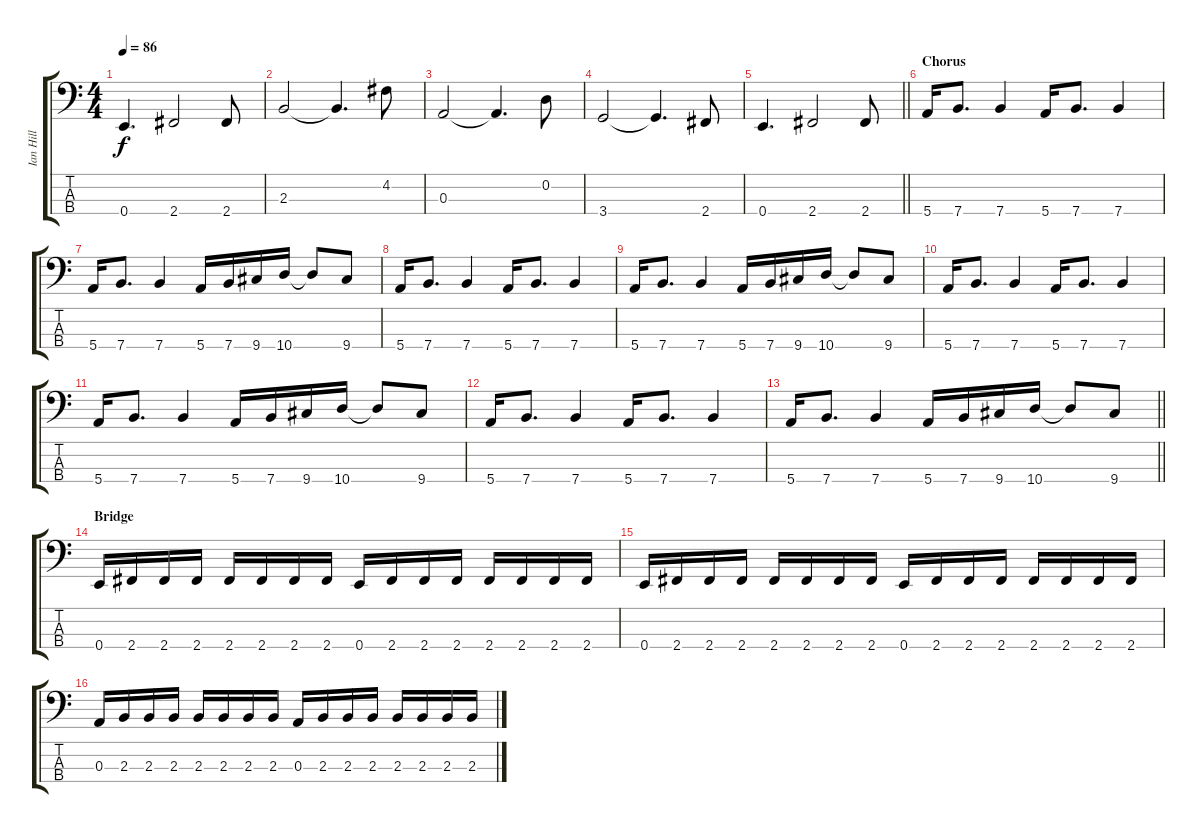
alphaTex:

\track ("Ian Hill" "Ian Hill") {instrument electricbasspick}
\staff {score tabs}
\tuning (G2 D2 A1 E1) {hide}
\ts (4 4)
\tempo 86
\clef f4
\ks c
0.4.4{d dy f} 2.4.2 2.4.8 |
2.3.2 2.3{t}.4{d} 4.2.8 |
0.3.2 0.3{t}.4{d} 0.2.8 |
3.4.2 3.4{t}.4{d} 2.4.8 |
\barLineRight lightlight
0.4.4{d} 2.4.2 2.4.8 |
\section ("" "Chorus")
5.4.16 7.4.8{d} 7.4.4 5.4.16 7.4.8{d} 7.4.4 |
5.4.16 7.4.8{d} 7.4.4 5.4.16 7.4.16 9.4.16 10.4.16 10.4{t}.8 9.4.8 |
5.4.16 7.4.8{d} 7.4.4 5.4.16 7.4.8{d} 7.4.4 |
5.4.16 7.4.8{d} 7.4.4 5.4.16 7.4.16 9.4.16 10.4.16 10.4{t}.8 9.4.8 |
5.4.16 7.4.8{d} 7.4.4 5.4.16 7.4.8{d} 7.4.4 |
5.4.16 7.4.8{d} 7.4.4 5.4.16 7.4.16 9.4.16 10.4.16 10.4{t}.8 9.4.8 |
5.4.16 7.4.8{d} 7.4.4 5.4.16 7.4.8{d} 7.4.4 |
\barLineRight lightlight
5.4.16 7.4.8{d} 7.4.4 5.4.16 7.4.16 9.4.16 10.4.16 10.4{t}.8 9.4.8 |
\section ("" "Bridge")
0.4.16 2.4.16 2.4.16 2.4.16 2.4.16 2.4.16 2.4.16 2.4.16 0.4.16 2.4.16 2.4.16 2.4.16 2.4.16 2.4.16 2.4.16 2.4.16 |
0.4.16 2.4.16 2.4.16 2.4.16 2.4.16 2.4.16 2.4.16 2.4.16 0.4.16 2.4.16 2.4.16 2.4.16 2.4.16 2.4.16 2.4.16 2.4.16 |
0.3.16 2.3.16 2.3.16 2.3.16 2.3.16 2.3.16 2.3.16 2.3.16 0.3.16 2.3.16 2.3.16 2.3.16 2.3.16 2.3.16 2.3.16 2.3.16
